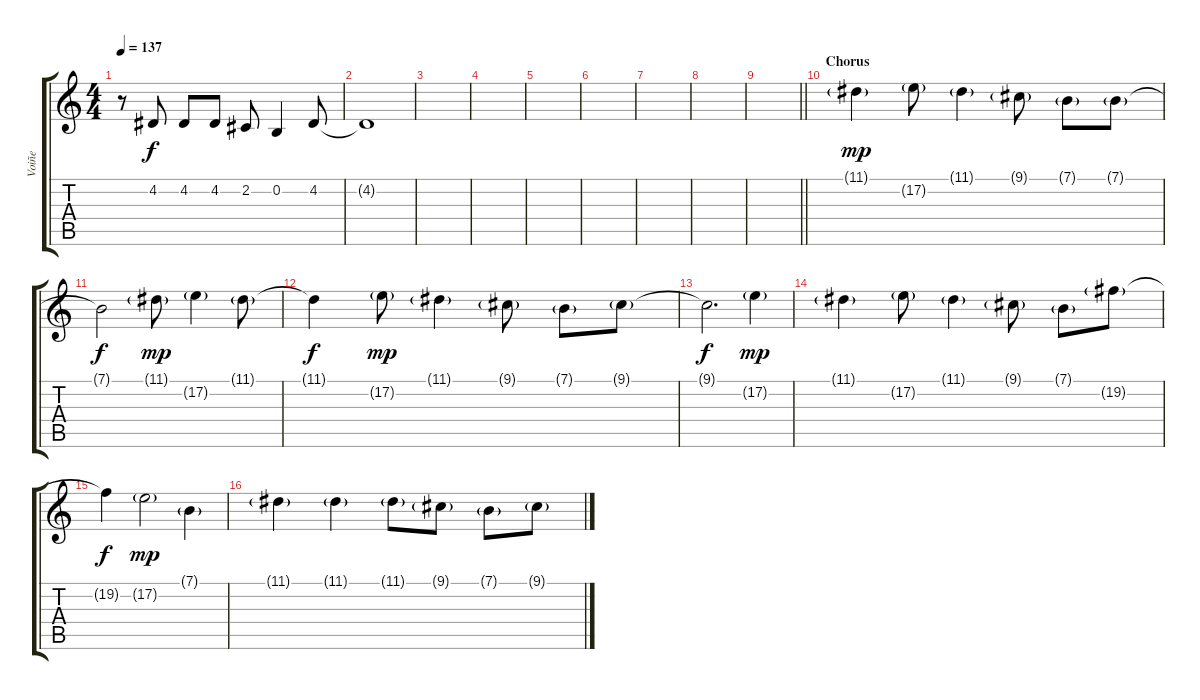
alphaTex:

\track ("Voiñe" "Voiñe") {instrument lead6voice}
\staff {score tabs}
\tuning (E4 B3 G3 D3 A2 E2) {hide}
\ts (4 4)
\tempo 137
\clef g2
\ks c
r.8{dy f} 4.2.8 4.2.8 4.2.8 2.2.8 0.2.4 4.2.8 |
4.2{t}.1 |
|
|
|
|
|
|
\barLineRight lightlight
|
\section ("" "Chorus ")
11.1{g}.4{dy mp} 17.2{g}.8 11.1{g}.4 9.1{g}.8 7.1{g}.8 7.1{g}.8 |
7.1{t}.2{dy f} 11.1{g}.8{dy mp} 17.2{g}.4 11.1{g}.8 |
11.1{t}.4{dy f} 17.2{g}.8{dy mp} 11.1{g}.4 9.1{g}.8 7.1{g}.8 9.1{g}.8 |
9.1{t}.2{d dy f} 17.2{g}.4{dy mp} |
11.1{g}.4 17.2{g}.8 11.1{g}.4 9.1{g}.8 7.1{g}.8 19.2{g}.8 |
19.2{t}.4{dy f} 17.2{g}.2{dy mp} 7.1{g}.4 |
11.1{g}.4 11.1{g}.4 11.1{g}.8 9.1{g}.8 7.1{g}.8 9.1{g}.8
